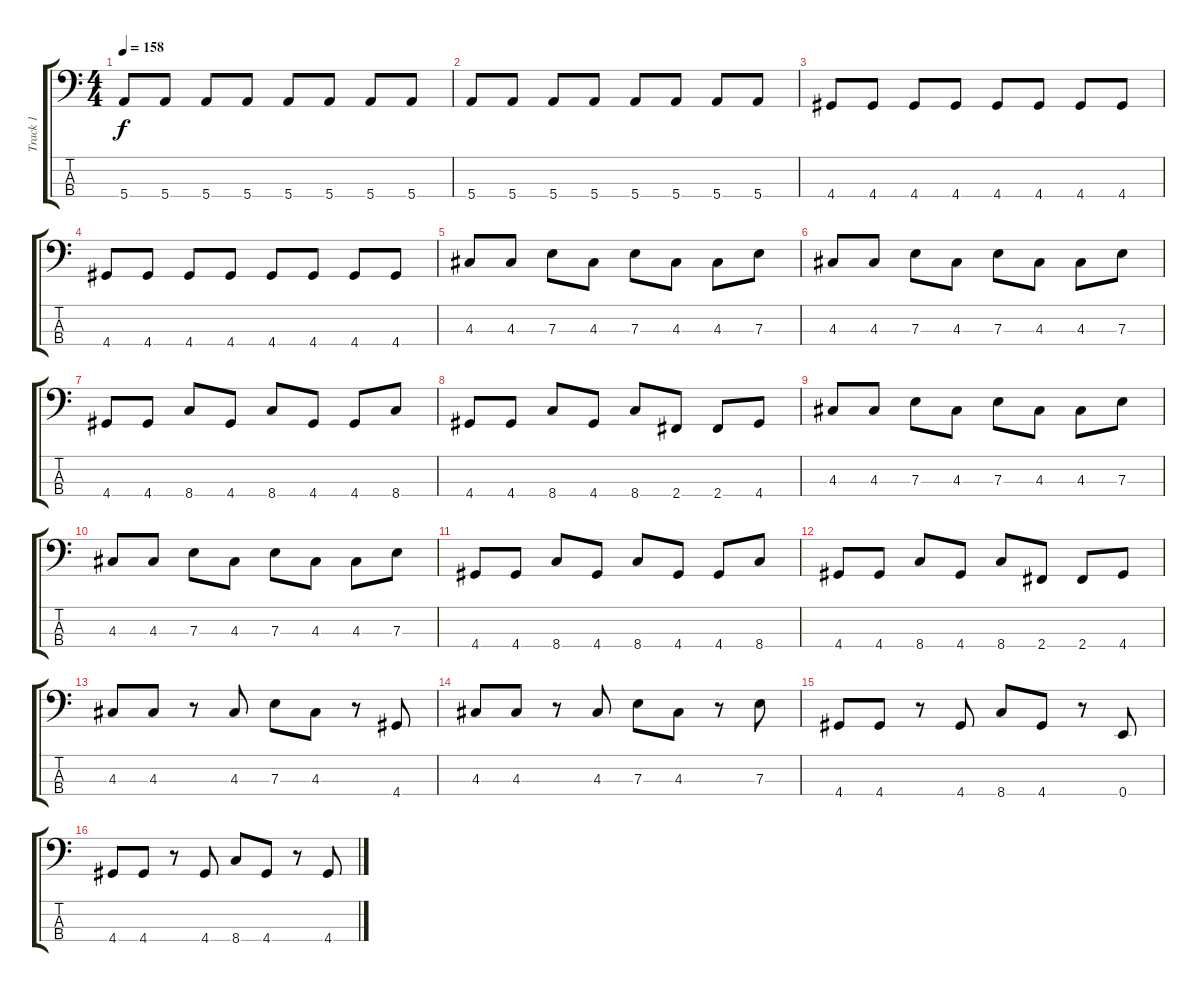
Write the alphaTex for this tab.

\track ("Track 1" "Track 1") {instrument acousticguitarsteel}
\staff {score tabs}
\tuning (G2 D2 A1 E1) {hide}
\ts (4 4)
\tempo 158
\clef f4
\ks c
5.4.8{dy f} 5.4.8 5.4.8 5.4.8 5.4.8 5.4.8 5.4.8 5.4.8 |
5.4.8 5.4.8 5.4.8 5.4.8 5.4.8 5.4.8 5.4.8 5.4.8 |
4.4.8 4.4.8 4.4.8 4.4.8 4.4.8 4.4.8 4.4.8 4.4.8 |
4.4.8 4.4.8 4.4.8 4.4.8 4.4.8 4.4.8 4.4.8 4.4.8 |
4.3.8 4.3.8 7.3.8 4.3.8 7.3.8 4.3.8 4.3.8 7.3.8 |
4.3.8 4.3.8 7.3.8 4.3.8 7.3.8 4.3.8 4.3.8 7.3.8 |
4.4.8 4.4.8 8.4.8 4.4.8 8.4.8 4.4.8 4.4.8 8.4.8 |
4.4.8 4.4.8 8.4.8 4.4.8 8.4.8 2.4.8 2.4.8 4.4.8 |
4.3.8 4.3.8 7.3.8 4.3.8 7.3.8 4.3.8 4.3.8 7.3.8 |
4.3.8 4.3.8 7.3.8 4.3.8 7.3.8 4.3.8 4.3.8 7.3.8 |
4.4.8 4.4.8 8.4.8 4.4.8 8.4.8 4.4.8 4.4.8 8.4.8 |
4.4.8 4.4.8 8.4.8 4.4.8 8.4.8 2.4.8 2.4.8 4.4.8 |
4.3.8 4.3.8 r.8 4.3.8 7.3.8 4.3.8 r.8 4.4.8 |
4.3.8 4.3.8 r.8 4.3.8 7.3.8 4.3.8 r.8 7.3.8 |
4.4.8 4.4.8 r.8 4.4.8 8.4.8 4.4.8 r.8 0.4.8 |
4.4.8 4.4.8 r.8 4.4.8 8.4.8 4.4.8 r.8 4.4.8
